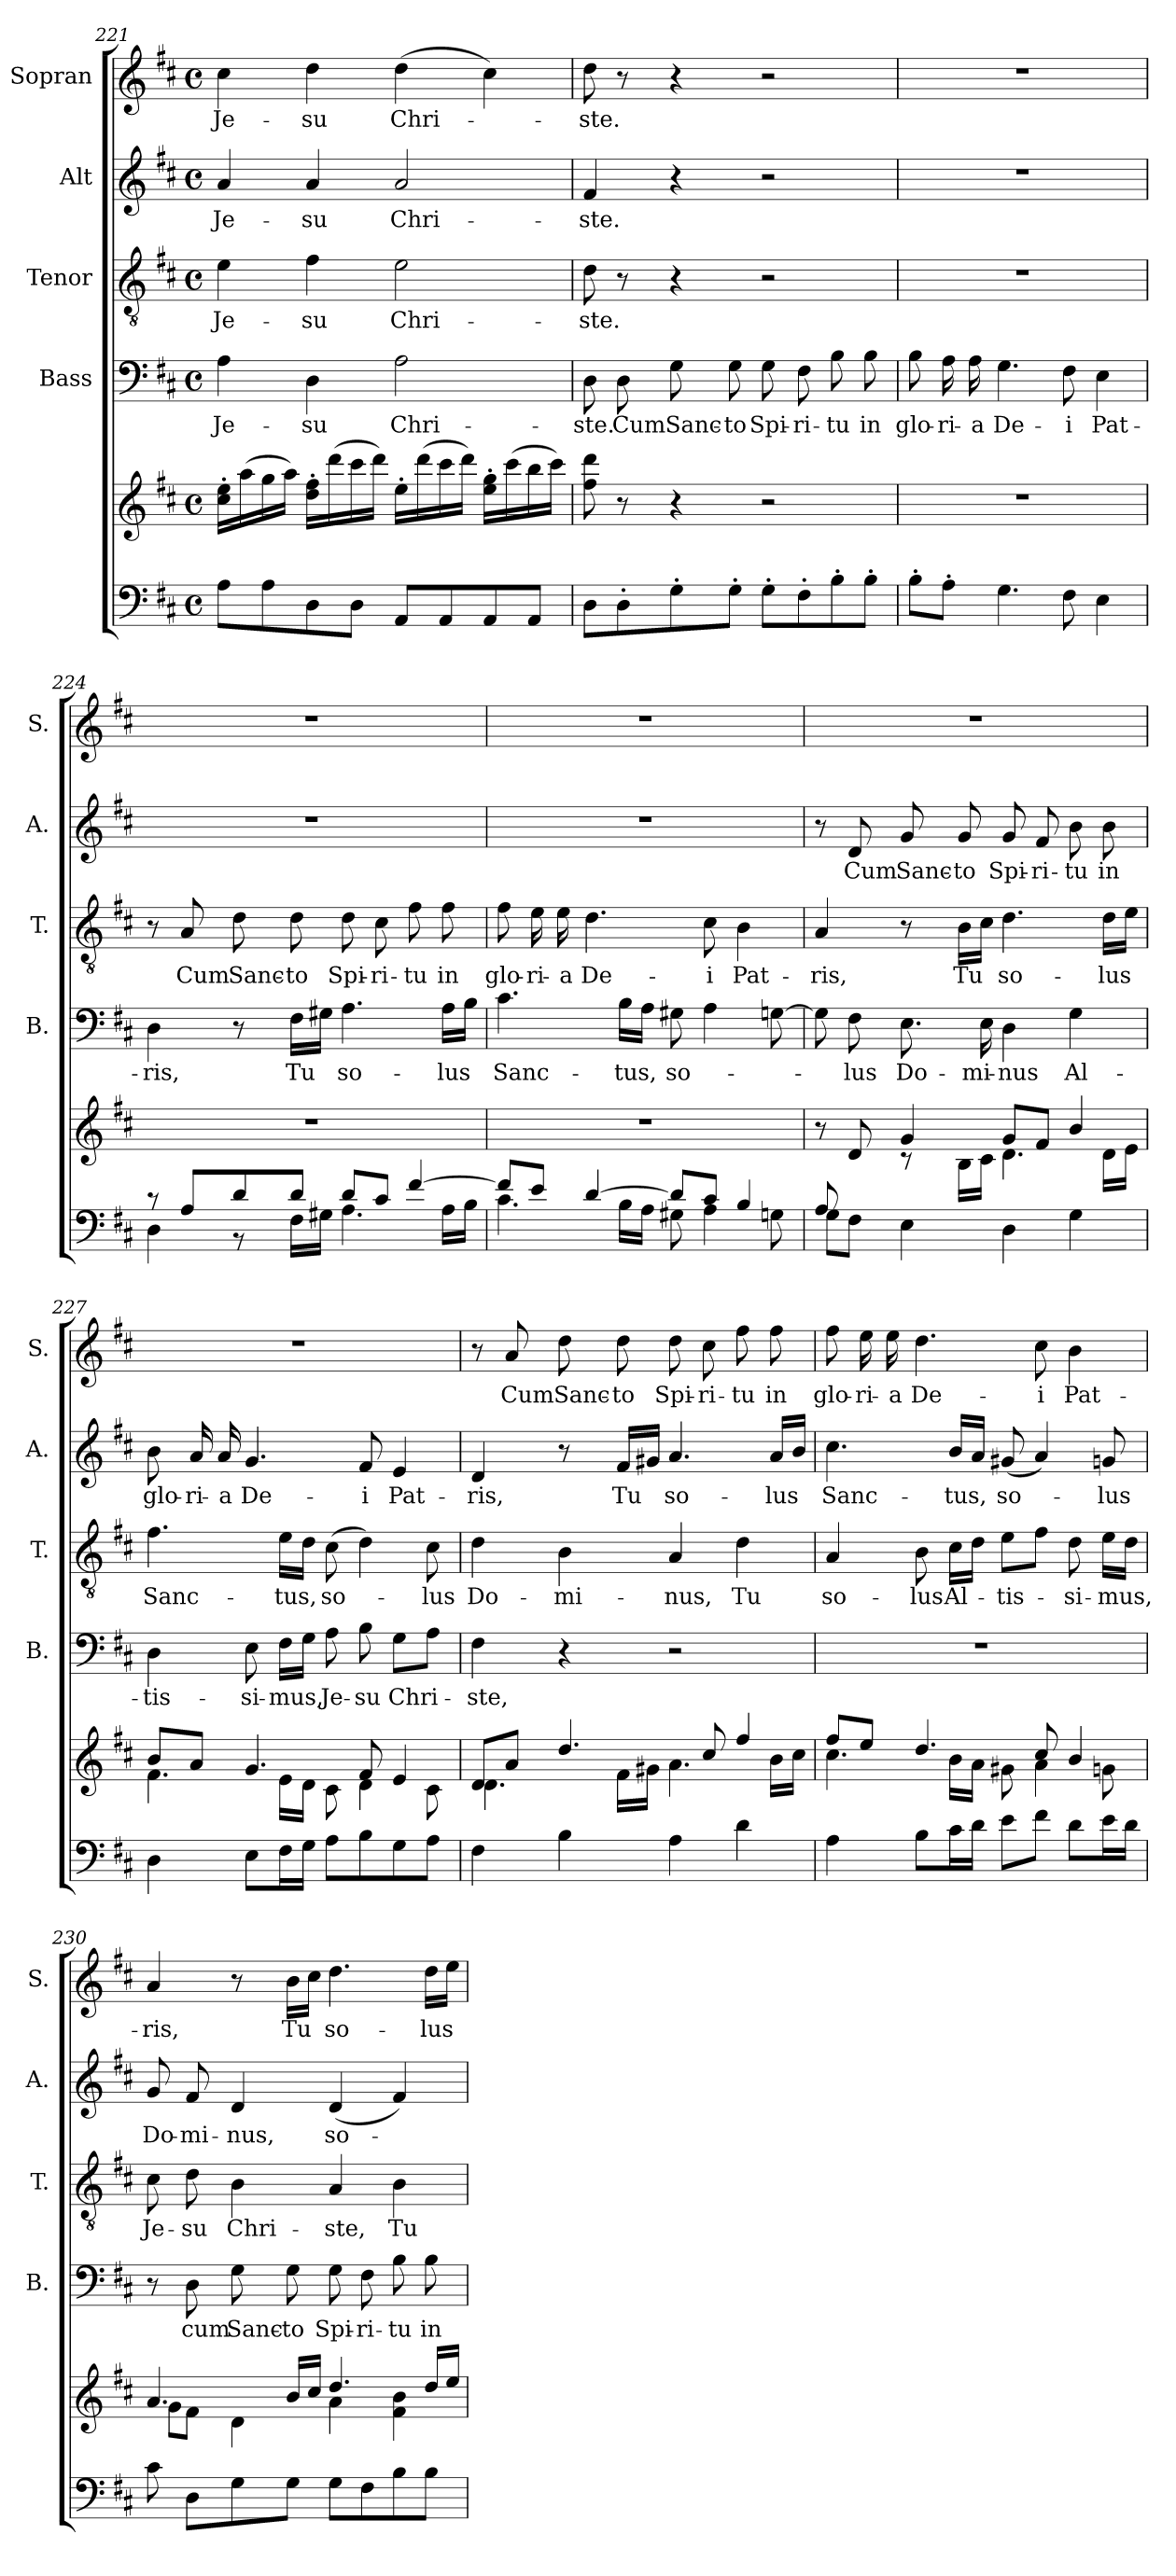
**kern	**kern	**kern	**text	**kern	**text	**kern	**text	**kern	**text
*part5	*part5	*part4	*part4	*part3	*part3	*part2	*part2	*part1	*part1
*staff6	*staff5	*staff4	*staff4	*staff3	*staff3	*staff2	*staff2	*staff1	*staff1
*	*	*I"Bass	*	*I"Tenor	*	*I"Alt	*	*I"Sopran	*
*	*	*I'B.	*	*I'T.	*	*I'A.	*	*I'S.	*
*clefF4	*clefG2	*clefF4	*	*clefGv2	*	*clefG2	*	*clefG2	*
*k[f#c#]	*k[f#c#]	*k[f#c#]	*	*k[f#c#]	*	*k[f#c#]	*	*k[f#c#]	*
*D:	*D:	*D:	*	*D:	*	*D:	*	*D:	*
*M4/4	*M4/4	*M4/4	*	*M4/4	*	*M4/4	*	*M4/4	*
*met(c)	*met(c)	*met(c)	*	*met(c)	*	*met(c)	*	*met(c)	*
=221	=221	=221	=221	=221	=221	=221	=221	=221	=221
!	!	!	!LO:LY:b	!	!LO:LY:b	!	!LO:LY:b	!	!LO:LY:b
8A\L	16cc#\'> 16ee\'>LL	4A\	Je-	4e\	Je-	4a/	Je-	4cc#\	Je-
.	(>16aa\	.	.	.	.	.	.	.	.
8A\	16gg\	.	.	.	.	.	.	.	.
.	16aa\JJ)	.	.	.	.	.	.	.	.
!	!	!	!LO:LY:b	!	!LO:LY:b	!	!LO:LY:b	!	!LO:LY:b
8D\	16dd\'> 16ff#\'>LL	4D\	-su	4f#\	-su	4a/	-su	4dd\	-su
.	(>16ddd\	.	.	.	.	.	.	.	.
8D\J	16ccc#\	.	.	.	.	.	.	.	.
.	16ddd\JJ)	.	.	.	.	.	.	.	.
!	!	!	!LO:LY:b	!	!LO:LY:b	!	!LO:LY:b	!	!LO:LY:b
8AA/L	16ee'>\LL	2A\	Chri-	2e\	Chri-	2a/	Chri-	(>4dd\	Chri-
.	(>16ddd\	.	.	.	.	.	.	.	.
8AA/	16ccc#\	.	.	.	.	.	.	.	.
.	16ddd\JJ)	.	.	.	.	.	.	.	.
8AA/	16ee\'> 16gg\'>LL	.	.	.	.	.	.	4cc#\)	.
.	(>16ccc#\	.	.	.	.	.	.	.	.
8AA/J	16bb\	.	.	.	.	.	.	.	.
.	16ccc#\JJ)	.	.	.	.	.	.	.	.
!!LO:PB:g=z
=222	=222	=222	=222	=222	=222	=222	=222	=222	=222
!	!	!	!LO:LY:b	!	!LO:LY:b	!	!LO:LY:b	!	!LO:LY:b
8D\L	8ff#\ 8ddd\	8D\	-ste.	8d\	-ste.	4f#/	-ste.	8dd\	-ste.
!	!	!	!LO:LY:b	!	!	!	!	!	!
8D'>\	8r	8D\	Cum	8r	.	.	.	8r	.
!	!	!	!LO:LY:b	!	!	!	!	!	!
8G'>\	4r	8G\	Sanc-	4r	.	4r	.	4r	.
!	!	!	!LO:LY:b	!	!	!	!	!	!
8G'>\J	.	8G\	-to	.	.	.	.	.	.
!	!	!	!LO:LY:b	!	!	!	!	!	!
8G'>\L	2r	8G\	Spi-	2r	.	2r	.	2r	.
!	!	!	!LO:LY:b	!	!	!	!	!	!
8F#'>\	.	8F#\	-ri-	.	.	.	.	.	.
!	!	!	!LO:LY:b	!	!	!	!	!	!
8B'>\	.	8B\	-tu	.	.	.	.	.	.
!	!	!	!LO:LY:b	!	!	!	!	!	!
8B'>\J	.	8B\	in	.	.	.	.	.	.
=223	=223	=223	=223	=223	=223	=223	=223	=223	=223
!	!	!	!LO:LY:b	!	!	!	!	!	!
8B'>\L	1r	8B\	glo-	1r	.	1r	.	1r	.
!	!	!	!LO:LY:b	!	!	!	!	!	!
8A'>\J	.	16A\	-ri-	.	.	.	.	.	.
!	!	!	!LO:LY:b	!	!	!	!	!	!
.	.	16A\	-a	.	.	.	.	.	.
!	!	!	!LO:LY:b	!	!	!	!	!	!
4.G\	.	4.G\	De-	.	.	.	.	.	.
!	!	!	!LO:LY:b	!	!	!	!	!	!
8F#\	.	8F#\	-i	.	.	.	.	.	.
!	!	!	!LO:LY:b	!	!	!	!	!	!
4E\	.	4E\	Pat-	.	.	.	.	.	.
=224	=224	=224	=224	=224	=224	=224	=224	=224	=224
*^	*	*	*	*	*	*	*	*	*
!	!	!	!	!LO:LY:b	!	!	!	!	!	!
8rc	4D\	1r	4D\	-ris,	8r	.	1r	.	1r	.
!	!	!	!	!	!	!LO:LY:b	!	!	!	!
8A/L	.	.	.	.	8A/	Cum	.	.	.	.
!	!	!	!	!	!	!LO:LY:b	!	!	!	!
8d/	8r	.	8r	.	8d\	Sanc-	.	.	.	.
!	!	!	!	!LO:LY:b	!	!LO:LY:b	!	!	!	!
8d/J	16F#\LL	.	16F#\LL	Tu	8d\	-to	.	.	.	.
.	16G#X\JJ	.	16G#X\JJ	.	.	.	.	.	.	.
!	!	!	!	!LO:LY:b	!	!LO:LY:b	!	!	!	!
8d/L	4.A\	.	4.A\	so-	8d\	Spi-	.	.	.	.
!	!	!	!	!	!	!LO:LY:b	!	!	!	!
8c#/J	.	.	.	.	8c#\	-ri-	.	.	.	.
!	!	!	!	!	!	!LO:LY:b	!	!	!	!
[>4f#/	.	.	.	.	8f#\	-tu	.	.	.	.
!	!	!	!	!LO:LY:b	!	!LO:LY:b	!	!	!	!
.	16A\LL	.	16A\LL	-lus	8f#\	in	.	.	.	.
.	16B\JJ	.	16B\JJ	.	.	.	.	.	.	.
=225	=225	=225	=225	=225	=225	=225	=225	=225	=225	=225
!	!	!	!	!LO:LY:b	!	!LO:LY:b	!	!	!	!
8f#/L]	4.c#\	1r	4.c#\	Sanc-	8f#\	glo-	1r	.	1r	.
!	!	!	!	!	!	!LO:LY:b	!	!	!	!
8e/J	.	.	.	.	16e\	-ri-	.	.	.	.
!	!	!	!	!	!	!LO:LY:b	!	!	!	!
.	.	.	.	.	16e\	-a	.	.	.	.
!	!	!	!	!	!	!LO:LY:b	!	!	!	!
[>4d/	.	.	.	.	4.d\	De-	.	.	.	.
!	!	!	!	!LO:LY:b	!	!	!	!	!	!
.	16B\LL	.	16B\LL	-tus,	.	.	.	.	.	.
.	16A\JJ	.	16A\JJ	.	.	.	.	.	.	.
!	!	!	!	!LO:LY:b	!	!	!	!	!	!
8d/L]	8G#X\	.	8G#X\	so-	.	.	.	.	.	.
!	!	!	!	!	!	!LO:LY:b	!	!	!	!
8c#/J	4A\	.	4A\	.	8c#\	-i	.	.	.	.
!	!	!	!	!	!	!LO:LY:b	!	!	!	!
4B/	.	.	.	.	4B\	Pat-	.	.	.	.
.	8Gn\	.	[8Gn\	.	.	.	.	.	.	.
!!LO:LB:g=z
=226	=226	=226	=226	=226	=226	=226	=226	=226	=226	=226
*	*	*^	*	*	*	*	*	*	*	*
!	!	!	!	!	!	!	!LO:LY:b	!	!	!	!
8A/	8G\L	8r	4ryy	8G\]	.	4A/	-ris,	8r	.	1r	.
!	!	!	!	!	!LO:LY:b	!	!	!	!LO:LY:b	!	!
8ryy	8F#\J	8d/	.	8F#\	-lus	.	.	8d/	Cum	.	.
!	!	!	!	!	!LO:LY:b	!	!	!	!LO:LY:b	!	!
2.ryy	4E\	4g/	8rc	8.E\	Do-	8r	.	8g/	Sanc-	.	.
!	!	!	!	!	!	!	!LO:LY:b	!	!LO:LY:b	!	!
.	.	.	16B\LL	.	.	16B\LL	Tu	8g/	-to	.	.
!	!	!	!	!	!LO:LY:b	!	!	!	!	!	!
.	.	.	16c#\JJ	16E\	-mi-	16c#\JJ	.	.	.	.	.
!	!	!	!	!	!LO:LY:b	!	!LO:LY:b	!	!LO:LY:b	!	!
.	4D\	8g/L	4.d\	4D\	-nus	4.d\	so-	8g/	Spi-	.	.
!	!	!	!	!	!	!	!	!	!LO:LY:b	!	!
.	.	8f#/J	.	.	.	.	.	8f#/	-ri-	.	.
!	!	!	!	!	!LO:LY:b	!	!	!	!LO:LY:b	!	!
.	4G\	4b/	.	4G\	Al-	.	.	8b\	-tu	.	.
!	!	!	!	!	!	!	!LO:LY:b	!	!LO:LY:b	!	!
.	.	.	16d\LL	.	.	16d\LL	-lus	8b\	in	.	.
.	.	.	16e\JJ	.	.	16e\JJ	.	.	.	.	.
*v	*v	*	*	*	*	*	*	*	*	*	*
=227	=227	=227	=227	=227	=227	=227	=227	=227	=227	=227
!	!	!	!	!LO:LY:b	!	!LO:LY:b	!	!LO:LY:b	!	!
4D\	8b/L	4.f#\	4D\	-tis-	4.f#\	Sanc-	8b\	glo-	1r	.
!	!	!	!	!	!	!	!	!LO:LY:b	!	!
.	8a/J	.	.	.	.	.	16a/	-ri-	.	.
!	!	!	!	!	!	!	!	!LO:LY:b	!	!
.	.	.	.	.	.	.	16a/	-a	.	.
!	!	!	!	!LO:LY:b	!	!	!	!LO:LY:b	!	!
8E\L	4.g/	.	8E\	-si-	.	.	4.g/	De-	.	.
!	!	!	!	!LO:LY:b	!	!LO:LY:b	!	!	!	!
16F#\L	.	16e\LL	16F#\LL	-mus,	16e\LL	-tus,	.	.	.	.
16G\JJ	.	16d\JJ	16G\JJ	.	16d\JJ	.	.	.	.	.
!	!	!	!	!LO:LY:b	!	!LO:LY:b	!	!	!	!
8A\L	.	8c#\	8A\	Je-	(>8c#\	so-	.	.	.	.
!	!	!	!	!LO:LY:b	!	!	!	!LO:LY:b	!	!
8B\	8f#/	4d\	8B\	-su	4d\)	.	8f#/	-i	.	.
!	!	!	!	!LO:LY:b	!	!	!	!LO:LY:b	!	!
8G\	4e/	.	8G\L	Chri-	.	.	4e/	Pat-	.	.
!	!	!	!	!	!	!LO:LY:b	!	!	!	!
8A\J	.	8c#\	8A\J	.	8c#\	-lus	.	.	.	.
=228	=228	=228	=228	=228	=228	=228	=228	=228	=228	=228
!	!	!	!	!LO:LY:b	!	!LO:LY:b	!	!LO:LY:b	!	!
4F#\	8d/L	4.d\	4F#\	-ste,	4d\	Do-	4d/	-ris,	8r	.
!	!	!	!	!	!	!	!	!	!	!LO:LY:b
.	8a/J	.	.	.	.	.	.	.	8a/	Cum
!	!	!	!	!	!	!LO:LY:b	!	!	!	!LO:LY:b
4B\	4.dd/	.	4r	.	4B\	-mi-	8r	.	8dd\	Sanc-
!	!	!	!	!	!	!	!	!LO:LY:b	!	!LO:LY:b
.	.	16f#\LL	.	.	.	.	16f#/LL	Tu	8dd\	-to
.	.	16g#X\JJ	.	.	.	.	16g#X/JJ	.	.	.
!	!	!	!	!	!	!LO:LY:b	!	!LO:LY:b	!	!LO:LY:b
4A\	.	4.a\	2r	.	4A/	-nus,	4.a/	so-	8dd\	Spi-
!	!	!	!	!	!	!	!	!	!	!LO:LY:b
.	8cc#/	.	.	.	.	.	.	.	8cc#\	-ri-
!	!	!	!	!	!	!LO:LY:b	!	!	!	!LO:LY:b
4d\	4ff#/	.	.	.	4d\	Tu	.	.	8ff#\	-tu
!	!	!	!	!	!	!	!	!LO:LY:b	!	!LO:LY:b
.	.	16b\LL	.	.	.	.	16a/LL	-lus	8ff#\	in
.	.	16cc#\JJ	.	.	.	.	16b/JJ	.	.	.
!!LO:PB:g=z
=229	=229	=229	=229	=229	=229	=229	=229	=229	=229	=229
!	!	!	!	!	!	!LO:LY:b	!	!LO:LY:b	!	!LO:LY:b
4A\	8ff#/L	4.cc#\	1r	.	4A/	so-	4.cc#\	Sanc-	8ff#\	glo-
!	!	!	!	!	!	!	!	!	!	!LO:LY:b
.	8ee/J	.	.	.	.	.	.	.	16ee\	-ri-
!	!	!	!	!	!	!	!	!	!	!LO:LY:b
.	.	.	.	.	.	.	.	.	16ee\	-a
!	!	!	!	!	!	!LO:LY:b	!	!	!	!LO:LY:b
8B\L	4.dd/	.	.	.	8B\	-lus	.	.	4.dd\	De-
!	!	!	!	!	!	!LO:LY:b	!	!LO:LY:b	!	!
16c#\L	.	16b\LL	.	.	16c#\LL	Al-	16b/LL	-tus,	.	.
16d\JJ	.	16a\JJ	.	.	16d\JJ	.	16a/JJ	.	.	.
!	!	!	!	!	!	!LO:LY:b	!	!LO:LY:b	!	!
8e\L	.	8g#X\	.	.	8e\L	-tis-	(<8g#X/	so-	.	.
!	!	!	!	!	!	!	!	!	!	!LO:LY:b
8f#\J	8cc#/	4a\	.	.	8f#\J	.	4a/)	.	8cc#\	-i
!	!	!	!	!	!	!LO:LY:b	!	!	!	!LO:LY:b
8d\L	4b/	.	.	.	8d\	-si-	.	.	4b\	Pat-
!	!	!	!	!	!	!LO:LY:b	!	!LO:LY:b	!	!
16e\L	.	8gn\	.	.	16e\LL	-mus,	8gn/	-lus	.	.
16d\JJ	.	.	.	.	16d\JJ	.	.	.	.	.
=230	=230	=230	=230	=230	=230	=230	=230	=230	=230	=230
!	!	!	!	!	!	!LO:LY:b	!	!LO:LY:b	!	!LO:LY:b
8c#\	4.a/	8g\L	8r	.	8c#\	Je-	8g/	Do-	4a/	-ris,
!	!	!	!	!LO:LY:b	!	!LO:LY:b	!	!LO:LY:b	!	!
8D\L	.	8f#\J	8D\	cum	8d\	-su	8f#/	-mi-	.	.
!	!	!	!	!LO:LY:b	!	!LO:LY:b	!	!LO:LY:b	!	!
8G\	.	4d\	8G\	Sanc-	4B\	Chri-	4d/	-nus,	8r	.
!	!	!	!	!LO:LY:b	!	!	!	!	!	!LO:LY:b
8G\J	16b/LL	.	8G\	-to	.	.	.	.	16b\LL	Tu
.	16cc#/JJ	.	.	.	.	.	.	.	16cc#\JJ	.
!	!	!	!	!LO:LY:b	!	!LO:LY:b	!	!LO:LY:b	!	!LO:LY:b
8G\L	4.dd/	4a\	8G\	Spi-	4A/	-ste,	(<4d/	so-	4.dd\	so-
!	!	!	!	!LO:LY:b	!	!	!	!	!	!
8F#\	.	.	8F#\	-ri-	.	.	.	.	.	.
!	!	!	!	!LO:LY:b	!	!LO:LY:b	!	!	!	!
8B\	.	4f#\ 4b\	8B\	-tu	4B\	Tu	4f#/)	.	.	.
!	!	!	!	!LO:LY:b	!	!	!	!	!	!LO:LY:b
8B\J	16dd/LL	.	8B\	in	.	.	.	.	16dd\LL	-lus
.	16ee/JJ	.	.	.	.	.	.	.	16ee\JJ	.
*	*v	*v	*	*	*	*	*	*	*	*
=	=	=	=	=	=	=	=	=	=
*-	*-	*-	*-	*-	*-	*-	*-	*-	*-
